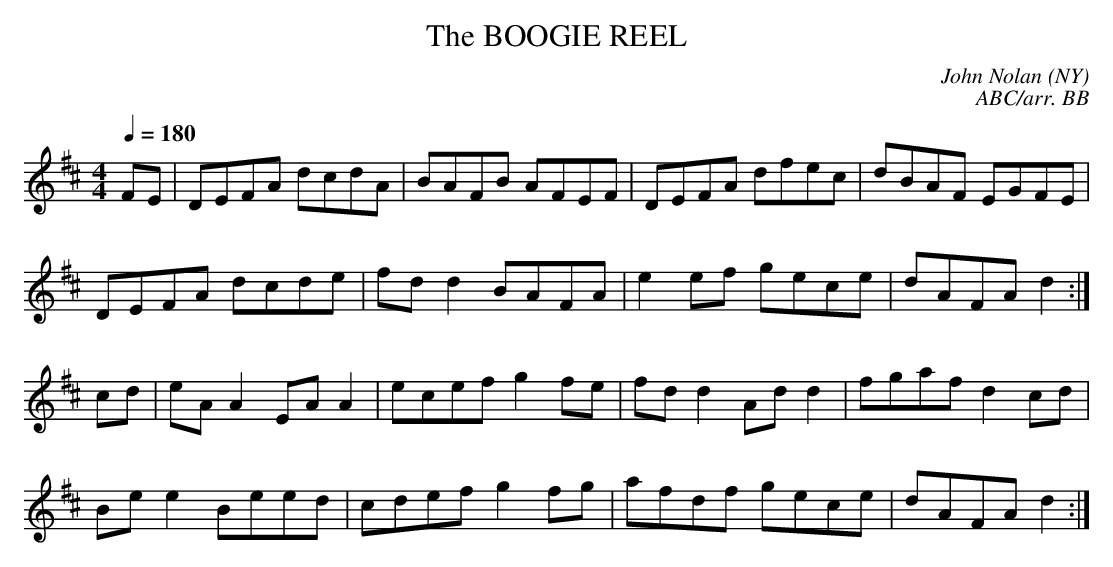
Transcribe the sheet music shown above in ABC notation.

X:1
T:BOOGIE REEL, The
C:John Nolan (NY)
C:ABC/arr. BB
Q:1/4=180
M:4/4
L:1/8
K:D
FE|DEFA dcdA|BAFB AFEF|DEFA dfec|dBAF EGFE|
DEFA dcde|fd d2 BAFA|e2 ef gece|dAFA d2 :|
cd|eA A2 EA A2|ecef g2 fe|fd d2 Ad d2|fgaf d2 cd|
Be e2 Beed|cdef g2 fg|afdf gece|dAFA d2 :|
